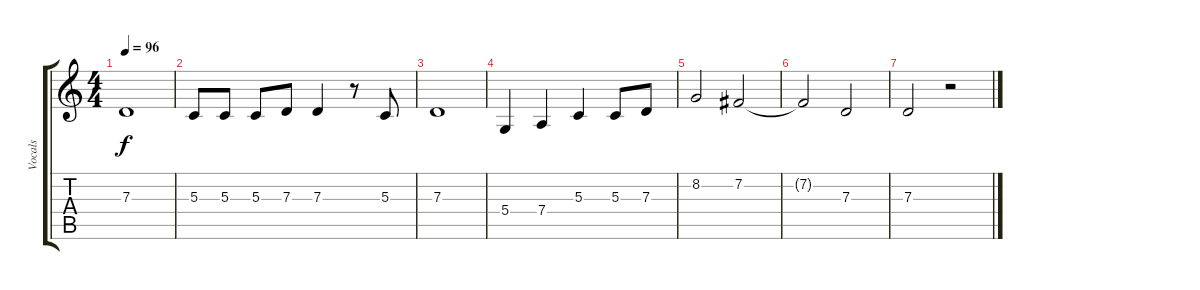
\track ("Vocals" "Vocals") {instrument clarinet}
\staff {score tabs}
\tuning (E4 B3 G3 D3 A2 E2) {hide}
\ts (4 4)
\tempo 96
\clef g2
\ks c
7.3.1{dy f} |
5.3.8 5.3.8 5.3.8 7.3.8 7.3.4 r.8 5.3.8 |
7.3.1 |
5.4.4 7.4.4 5.3.4 5.3.8 7.3.8 |
8.2.2 7.2.2 |
7.2{t}.2 7.3.2 |
7.3.2 r.2
